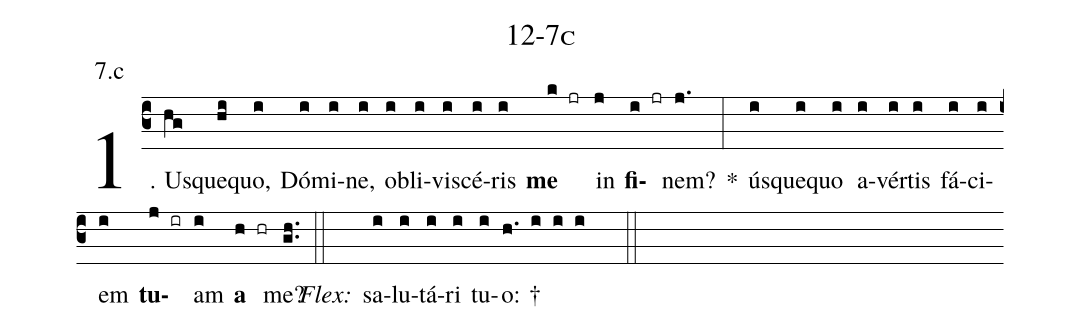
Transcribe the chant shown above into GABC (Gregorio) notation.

name: 12-7c;
annotation: 7.c;
%%
(c3)1. Us(hg)que(hi)quo,(i) Dó(i)mi(i)ne,(i) ob(i)li(i)vi(i)scé(i)ris(i) <b>me</b>(k jr) in(j) <b>fi</b>(i jr)nem?(j.) *(:) ús(i)que(i)quo(i) a(i)vér(i)tis(i) fá(i)ci(i)em(i) <b>tu</b>(j ir)am(i) <b>a</b>(h hr) me?(gh..) (::)
<i>Flex:</i>()  sa(i)lu(i)tá(i)ri(i) tu(i)o: †(h. i i i  ::)
